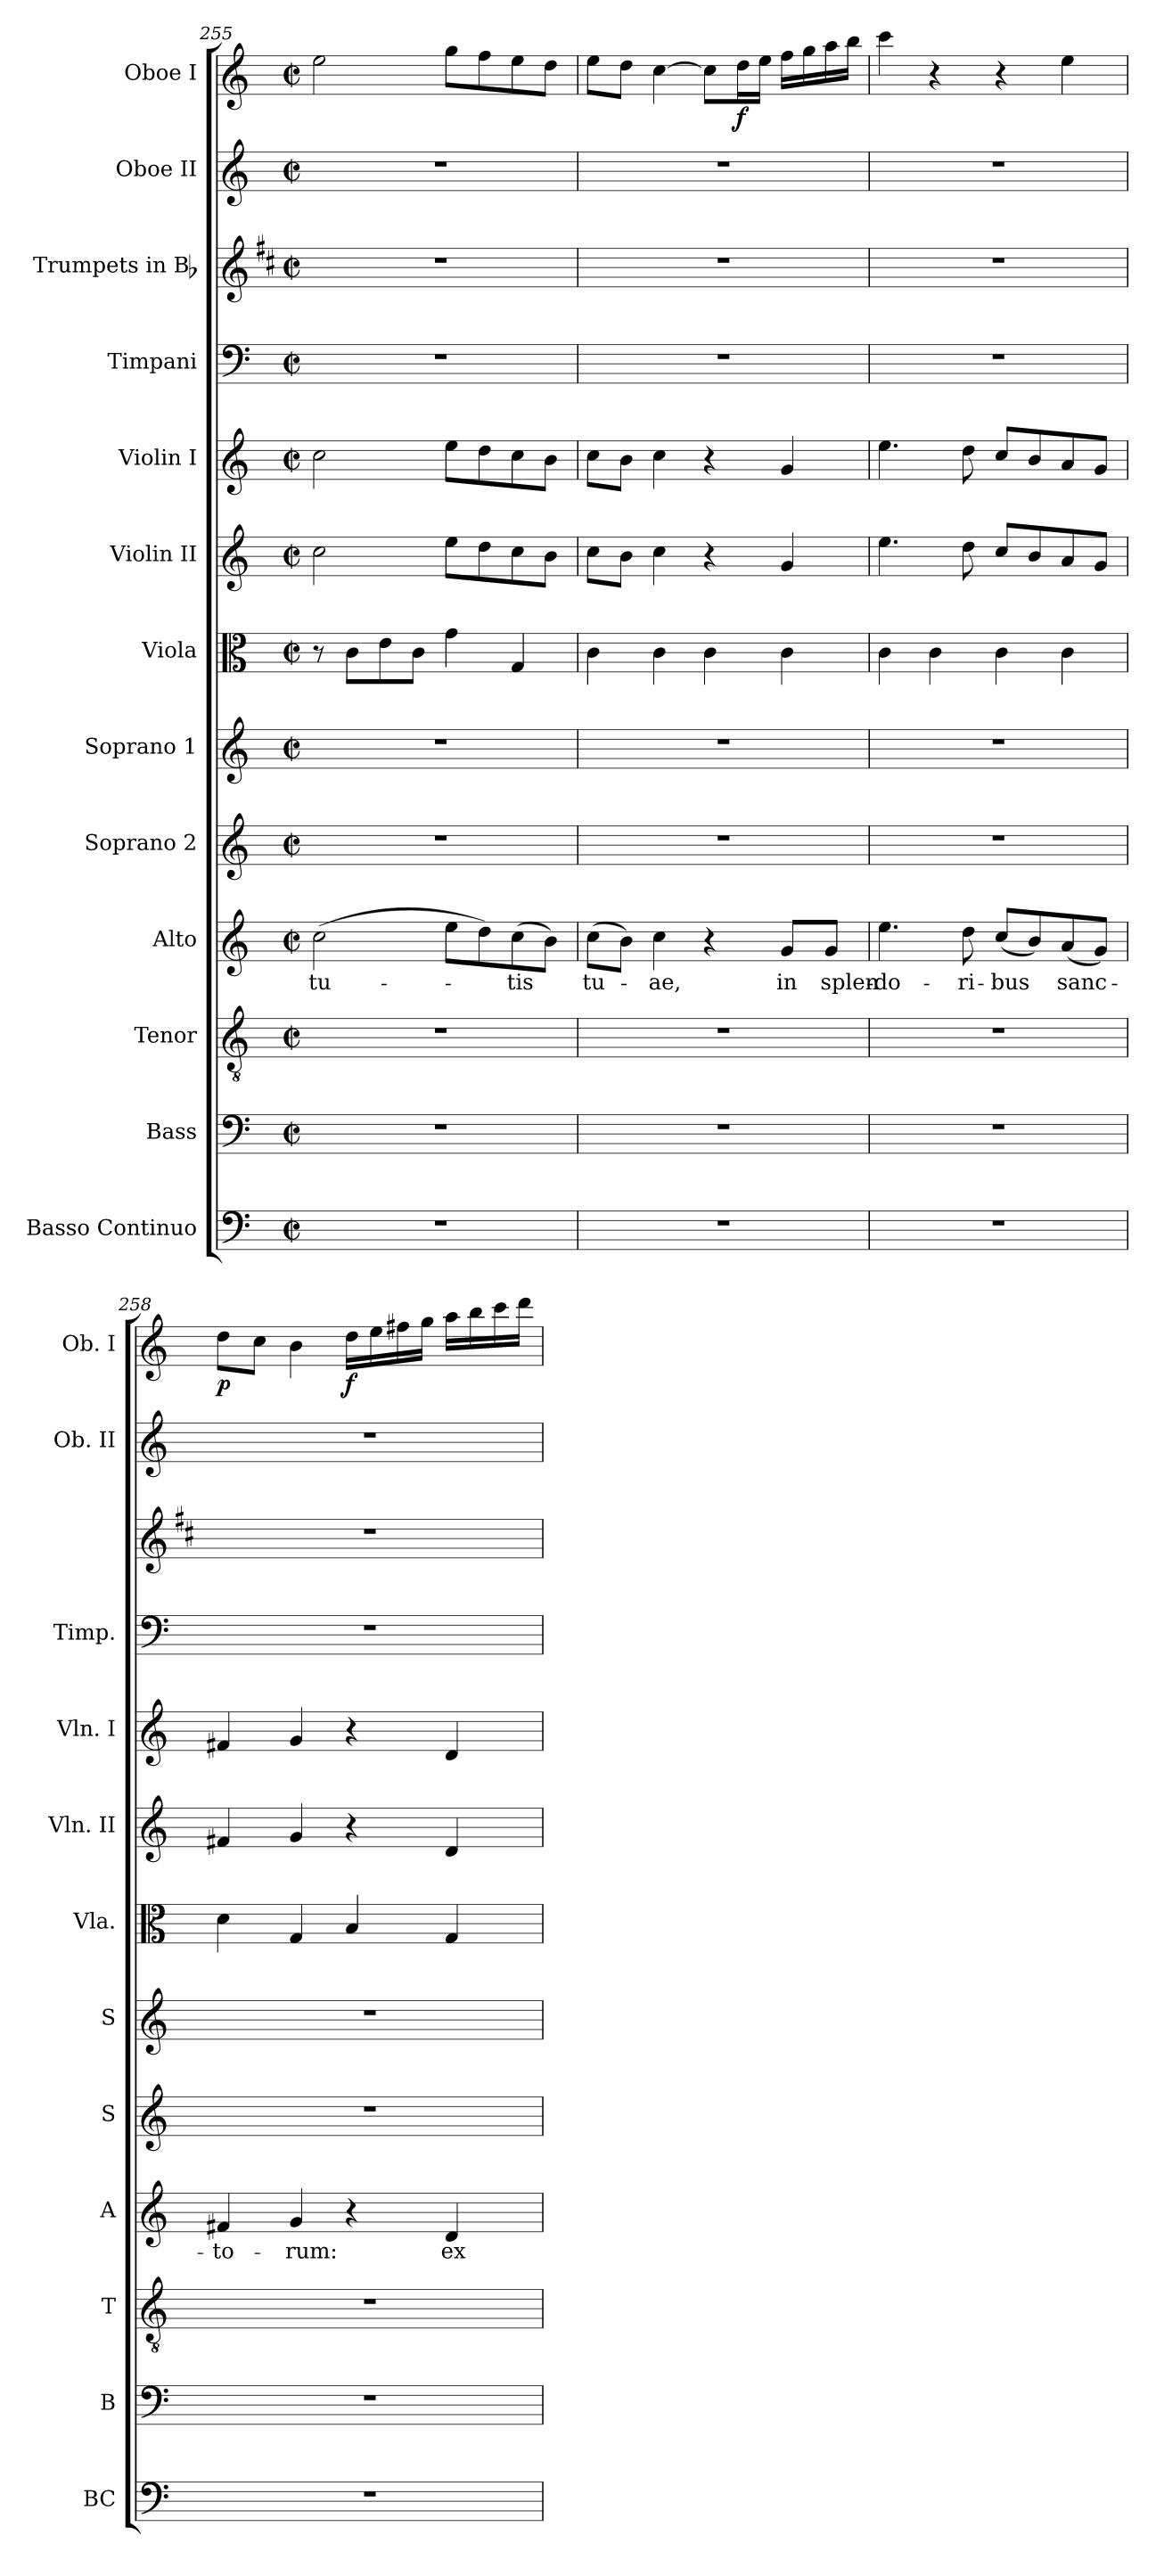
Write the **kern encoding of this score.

**kern	**kern	**kern	**kern	**text	**kern	**kern	**kern	**kern	**kern	**kern	**kern	**kern	**kern	**dynam
*part13	*part12	*part11	*part10	*part10	*part9	*part8	*part7	*part6	*part5	*part4	*part3	*part2	*part1	*part1
*staff13	*staff12	*staff11	*staff10	*staff10	*staff9	*staff8	*staff7	*staff6	*staff5	*staff4	*staff3	*staff2	*staff1	*staff1
*I"Basso Continuo	*I"Bass	*I"Tenor	*I"Alto	*	*I"Soprano 2	*I"Soprano 1	*I"Viola	*I"Violin II	*I"Violin I	*I"Timpani	*I"Trumpets in Bb	*I"Oboe II	*I"Oboe I	*
*I'BC	*I'B	*I'T	*I'A	*	*I'S	*I'S	*I'Vla.	*I'Vln. II	*I'Vln. I	*I'Timp.	*	*I'Ob. II	*I'Ob. I	*
*clefF4	*clefF4	*clefGv2	*clefG2	*	*clefG2	*clefG2	*clefC3	*clefG2	*clefG2	*clefF4	*clefG2	*clefG2	*clefG2	*
*	*	*	*	*	*	*	*	*	*	*	*ITrd1c2	*	*	*
*k[]	*k[]	*k[]	*k[]	*	*k[]	*k[]	*k[]	*k[]	*k[]	*k[]	*k[]	*k[]	*k[]	*
*C:	*C:	*C:	*C:	*	*C:	*C:	*C:	*C:	*C:	*C:	*C:	*C:	*C:	*
*M2/2	*M2/2	*M2/2	*M2/2	*	*M2/2	*M2/2	*M2/2	*M2/2	*M2/2	*M2/2	*M2/2	*M2/2	*M2/2	*
*met(c|)	*met(c|)	*met(c|)	*met(c|)	*	*met(c|)	*met(c|)	*met(c|)	*met(c|)	*met(c|)	*met(c|)	*met(c|)	*met(c|)	*met(c|)	*
=255	=255	=255	=255	=255	=255	=255	=255	=255	=255	=255	=255	=255	=255	=255
!	!	!	!	!LO:LY:b	!	!	!	!	!	!	!	!	!	!
1r	1r	1r	(2cc\	-tu-	1r	1r	8r	2cc\	2cc\	1r	1r	1r	2ee\	.
.	.	.	.	.	.	.	8c\L	.	.	.	.	.	.	.
.	.	.	.	.	.	.	8e\	.	.	.	.	.	.	.
.	.	.	.	.	.	.	8c\J	.	.	.	.	.	.	.
.	.	.	8ee\L	.	.	.	4g\	8ee\L	8ee\L	.	.	.	8gg\L	.
.	.	.	8dd\)	.	.	.	.	8dd\	8dd\	.	.	.	8ff\	.
!	!	!	!	!LO:LY:b	!	!	!	!	!	!	!	!	!	!
.	.	.	(8cc\	-tis	.	.	4G/	8cc\	8cc\	.	.	.	8ee\	.
.	.	.	8b\J)	.	.	.	.	8b\J	8b\J	.	.	.	8dd\J	.
=256	=256	=256	=256	=256	=256	=256	=256	=256	=256	=256	=256	=256	=256	=256
!	!	!	!	!LO:LY:b	!	!	!	!	!	!	!	!	!	!
1r	1r	1r	(8cc\L	tu-	1r	1r	4c\	8cc\L	8cc\L	1r	1r	1r	8ee\L	.
.	.	.	8b\J)	.	.	.	.	8b\J	8b\J	.	.	.	8dd\J	.
!	!	!	!	!LO:LY:b	!	!	!	!	!	!	!	!	!	!
.	.	.	4cc\	-ae,	.	.	4c\	4cc\	4cc\	.	.	.	[4cc\	.
.	.	.	4r	.	.	.	4c\	4r	4r	.	.	.	8cc\L]	.
!	!	!	!	!	!	!	!	!	!	!	!	!	!	!LO:DY:b
.	.	.	.	.	.	.	.	.	.	.	.	.	16dd\L	f
.	.	.	.	.	.	.	.	.	.	.	.	.	16ee\JJ	.
!	!	!	!	!LO:LY:b	!	!	!	!	!	!	!	!	!	!
.	.	.	8g/L	in	.	.	4c\	4g/	4g/	.	.	.	16ff\LL	.
.	.	.	.	.	.	.	.	.	.	.	.	.	16gg\	.
!	!	!	!	!LO:LY:b	!	!	!	!	!	!	!	!	!	!
.	.	.	8g/J	splen-	.	.	.	.	.	.	.	.	16aa\	.
.	.	.	.	.	.	.	.	.	.	.	.	.	16bb\JJ	.
!!LO:LB:g=z
=257	=257	=257	=257	=257	=257	=257	=257	=257	=257	=257	=257	=257	=257	=257
!	!	!	!	!LO:LY:b	!	!	!	!	!	!	!	!	!	!
1r	1r	1r	4.ee\	-do-	1r	1r	4c\	4.ee\	4.ee\	1r	1r	1r	4ccc\	.
.	.	.	.	.	.	.	4c\	.	.	.	.	.	4r	.
!	!	!	!	!LO:LY:b	!	!	!	!	!	!	!	!	!	!
.	.	.	8dd\	-ri-	.	.	.	8dd\	8dd\	.	.	.	.	.
!	!	!	!	!LO:LY:b	!	!	!	!	!	!	!	!	!	!
.	.	.	(<8cc/L	-bus	.	.	4c\	8cc/L	8cc/L	.	.	.	4r	.
.	.	.	8b/)	.	.	.	.	8b/	8b/	.	.	.	.	.
!	!	!	!	!LO:LY:b	!	!	!	!	!	!	!	!	!	!
.	.	.	(<8a/	sanc-	.	.	4c\	8a/	8a/	.	.	.	4ee\	.
.	.	.	8g/J)	.	.	.	.	8g/J	8g/J	.	.	.	.	.
=258	=258	=258	=258	=258	=258	=258	=258	=258	=258	=258	=258	=258	=258	=258
!	!	!	!	!LO:LY:b	!	!	!	!	!	!	!	!	!	!LO:DY:b
1r	1r	1r	4f#X/	-to-	1r	1r	4d\	4f#X/	4f#X/	1r	1r	1r	8dd\L	p
.	.	.	.	.	.	.	.	.	.	.	.	.	8cc\J	.
!	!	!	!	!LO:LY:b	!	!	!	!	!	!	!	!	!	!
.	.	.	4g/	-rum:	.	.	4G/	4g/	4g/	.	.	.	4b\	.
!	!	!	!	!	!	!	!	!	!	!	!	!	!	!LO:DY:b
.	.	.	4r	.	.	.	4B/	4r	4r	.	.	.	16dd\LL	f
.	.	.	.	.	.	.	.	.	.	.	.	.	16ee\	.
.	.	.	.	.	.	.	.	.	.	.	.	.	16ff#X\	.
.	.	.	.	.	.	.	.	.	.	.	.	.	16gg\JJ	.
!	!	!	!	!LO:LY:b	!	!	!	!	!	!	!	!	!	!
.	.	.	4d/	ex	.	.	4G/	4d/	4d/	.	.	.	16aa\LL	.
.	.	.	.	.	.	.	.	.	.	.	.	.	16bb\	.
.	.	.	.	.	.	.	.	.	.	.	.	.	16ccc\	.
.	.	.	.	.	.	.	.	.	.	.	.	.	16ddd\JJ	.
=	=	=	=	=	=	=	=	=	=	=	=	=	=	=
*-	*-	*-	*-	*-	*-	*-	*-	*-	*-	*-	*-	*-	*-	*-
